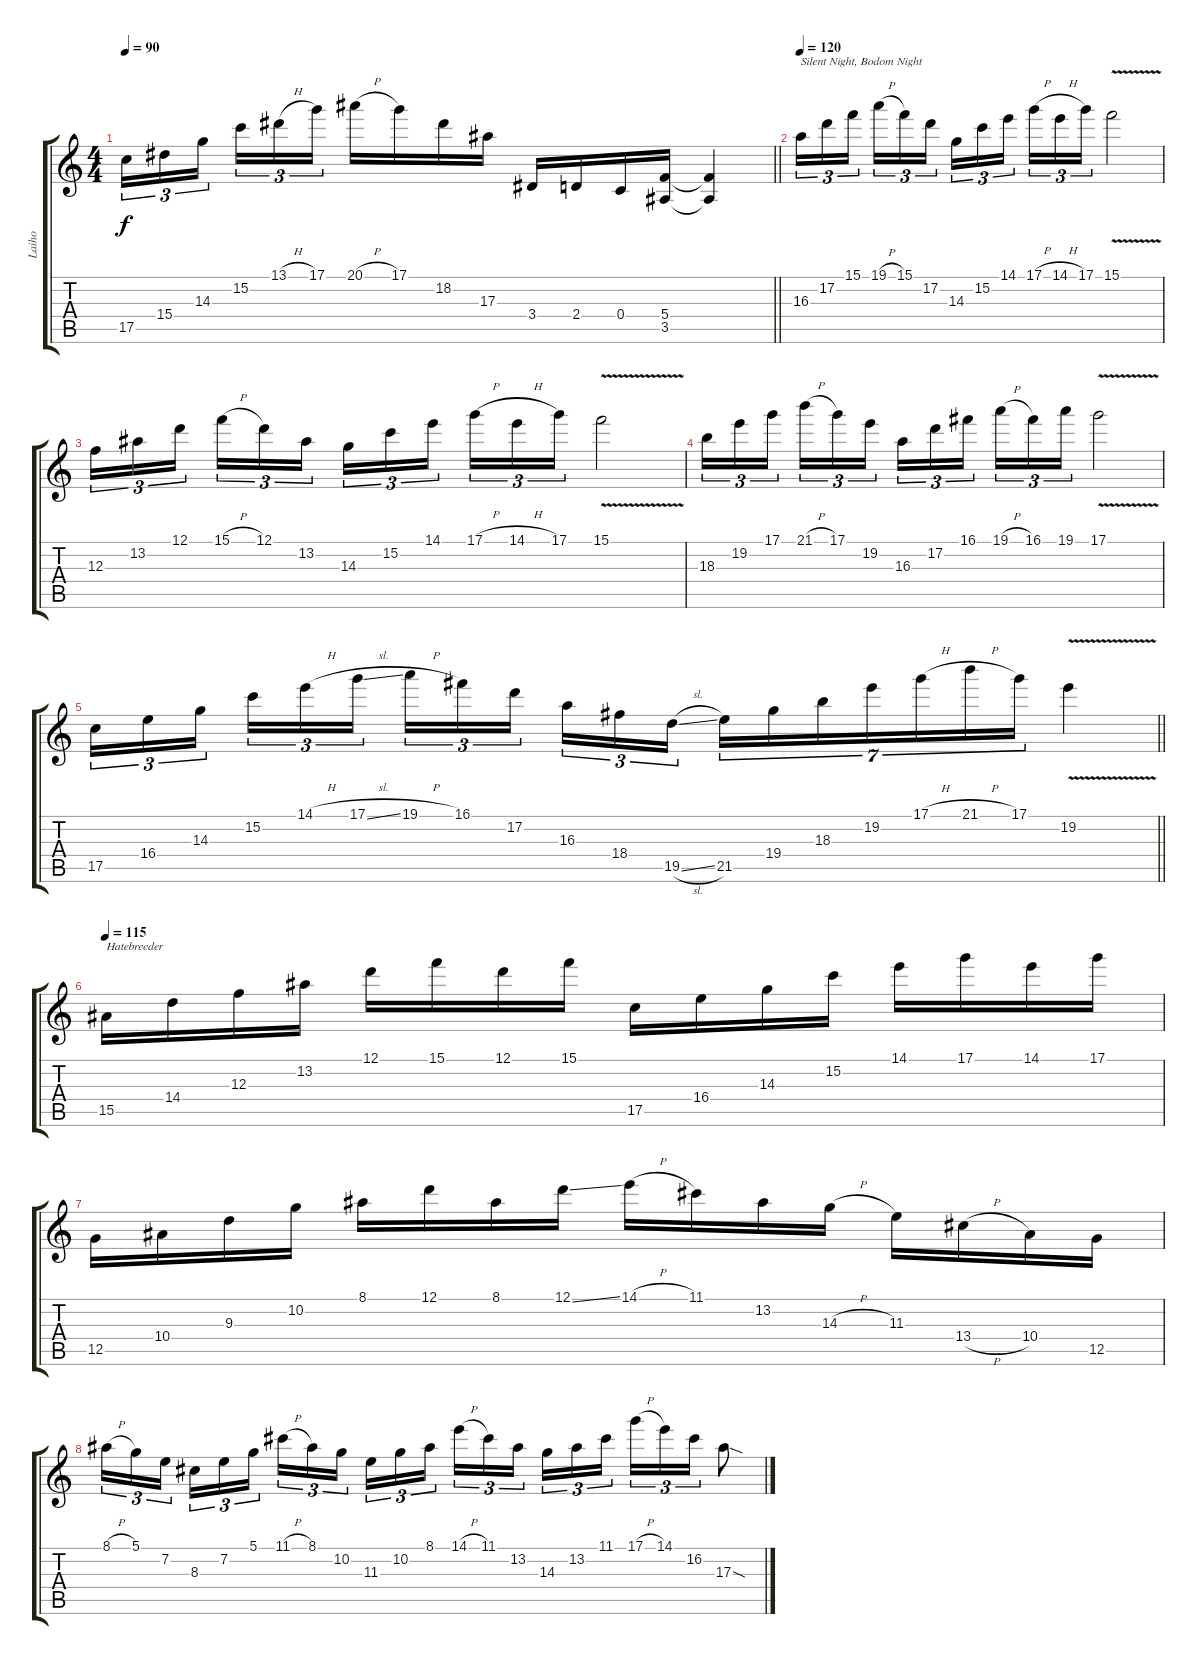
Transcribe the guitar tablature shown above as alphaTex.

\track ("Laiho" "Laiho") {instrument overdrivenguitar}
\staff {score tabs}
\tuning (D4 A3 F3 C3 G2 D2) {hide}
\ts (4 4)
\tempo 90
\clef g2
\barLineRight lightlight
\ks c
17.5.16{tu (3 2) dy f} 15.4.16{tu (3 2)} 14.3.16{tu (3 2)} 15.2.16{tu (3 2)} 13.1{h}.16{tu (3 2)} 17.1.16{tu (3 2)} 20.1{h}.16 17.1.16 18.2.16 17.3.16 3.4.16 2.4.16 0.4.16 (5.4 3.5).16 (5.4{t} 3.5{t}).4 |
\tempo 120
16.3.16{tu (3 2) txt "Silent Night, Bodom Night"} 17.2.16{tu (3 2)} 15.1.16{tu (3 2)} 19.1{h}.16{tu (3 2)} 15.1.16{tu (3 2)} 17.2.16{tu (3 2)} 14.3.16{tu (3 2)} 15.2.16{tu (3 2)} 14.1.16{tu (3 2)} 17.1{h}.16{tu (3 2)} 14.1{h}.16{tu (3 2)} 17.1.16{tu (3 2)} 15.1{v}.2 |
12.3.16{tu (3 2)} 13.2.16{tu (3 2)} 12.1.16{tu (3 2)} 15.1{h}.16{tu (3 2)} 12.1.16{tu (3 2)} 13.2.16{tu (3 2)} 14.3.16{tu (3 2)} 15.2.16{tu (3 2)} 14.1.16{tu (3 2)} 17.1{h}.16{tu (3 2)} 14.1{h}.16{tu (3 2)} 17.1.16{tu (3 2)} 15.1{v}.2 |
18.3.16{tu (3 2)} 19.2.16{tu (3 2)} 17.1.16{tu (3 2)} 21.1{h}.16{tu (3 2)} 17.1.16{tu (3 2)} 19.2.16{tu (3 2)} 16.3.16{tu (3 2)} 17.2.16{tu (3 2)} 16.1.16{tu (3 2)} 19.1{h}.16{tu (3 2)} 16.1.16{tu (3 2)} 19.1.16{tu (3 2)} 17.1{v}.2 |
\barLineRight lightlight
17.5.16{tu (3 2)} 16.4.16{tu (3 2)} 14.3.16{tu (3 2)} 15.2.16{tu (3 2)} 14.1{h}.16{tu (3 2)} 17.1{sl}.16{tu (3 2)} 19.1{h}.16{tu (3 2)} 16.1.16{tu (3 2)} 17.2.16{tu (3 2)} 16.3.16{tu (3 2)} 18.4.16{tu (3 2)} 19.5{sl}.16{tu (3 2)} 21.5.16{tu (7 4)} 19.4.16{tu (7 4)} 18.3.16{tu (7 4)} 19.2.16{tu (7 4)} 17.1{h}.16{tu (7 4)} 21.1{h}.16{tu (7 4)} 17.1.16{tu (7 4)} 19.2{v}.4 |
\tempo 115
15.5.16{txt "Hatebreeder"} 14.4.16 12.3.16 13.2.16 12.1.16 15.1.16 12.1.16 15.1.16 17.5.16 16.4.16 14.3.16 15.2.16 14.1.16 17.1.16 14.1.16 17.1.16 |
12.5.16 10.4.16 9.3.16 10.2.16 8.1.16 12.1.16 8.1.16 12.1{ss}.16 14.1{h}.16 11.1.16 13.2.16 14.3{h}.16 11.3.16 13.4{h}.16 10.4.16 12.5.16 |
8.1{h}.16{tu (3 2)} 5.1.16{tu (3 2)} 7.2.16{tu (3 2)} 8.3.16{tu (3 2)} 7.2.16{tu (3 2)} 5.1.16{tu (3 2)} 11.1{h}.16{tu (3 2)} 8.1.16{tu (3 2)} 10.2.16{tu (3 2)} 11.3.16{tu (3 2)} 10.2.16{tu (3 2)} 8.1.16{tu (3 2)} 14.1{h}.16{tu (3 2)} 11.1.16{tu (3 2)} 13.2.16{tu (3 2)} 14.3.16{tu (3 2)} 13.2.16{tu (3 2)} 11.1.16{tu (3 2)} 17.1{h}.16{tu (3 2)} 14.1.16{tu (3 2)} 16.2.16{tu (3 2)} 17.3{sod}.8
